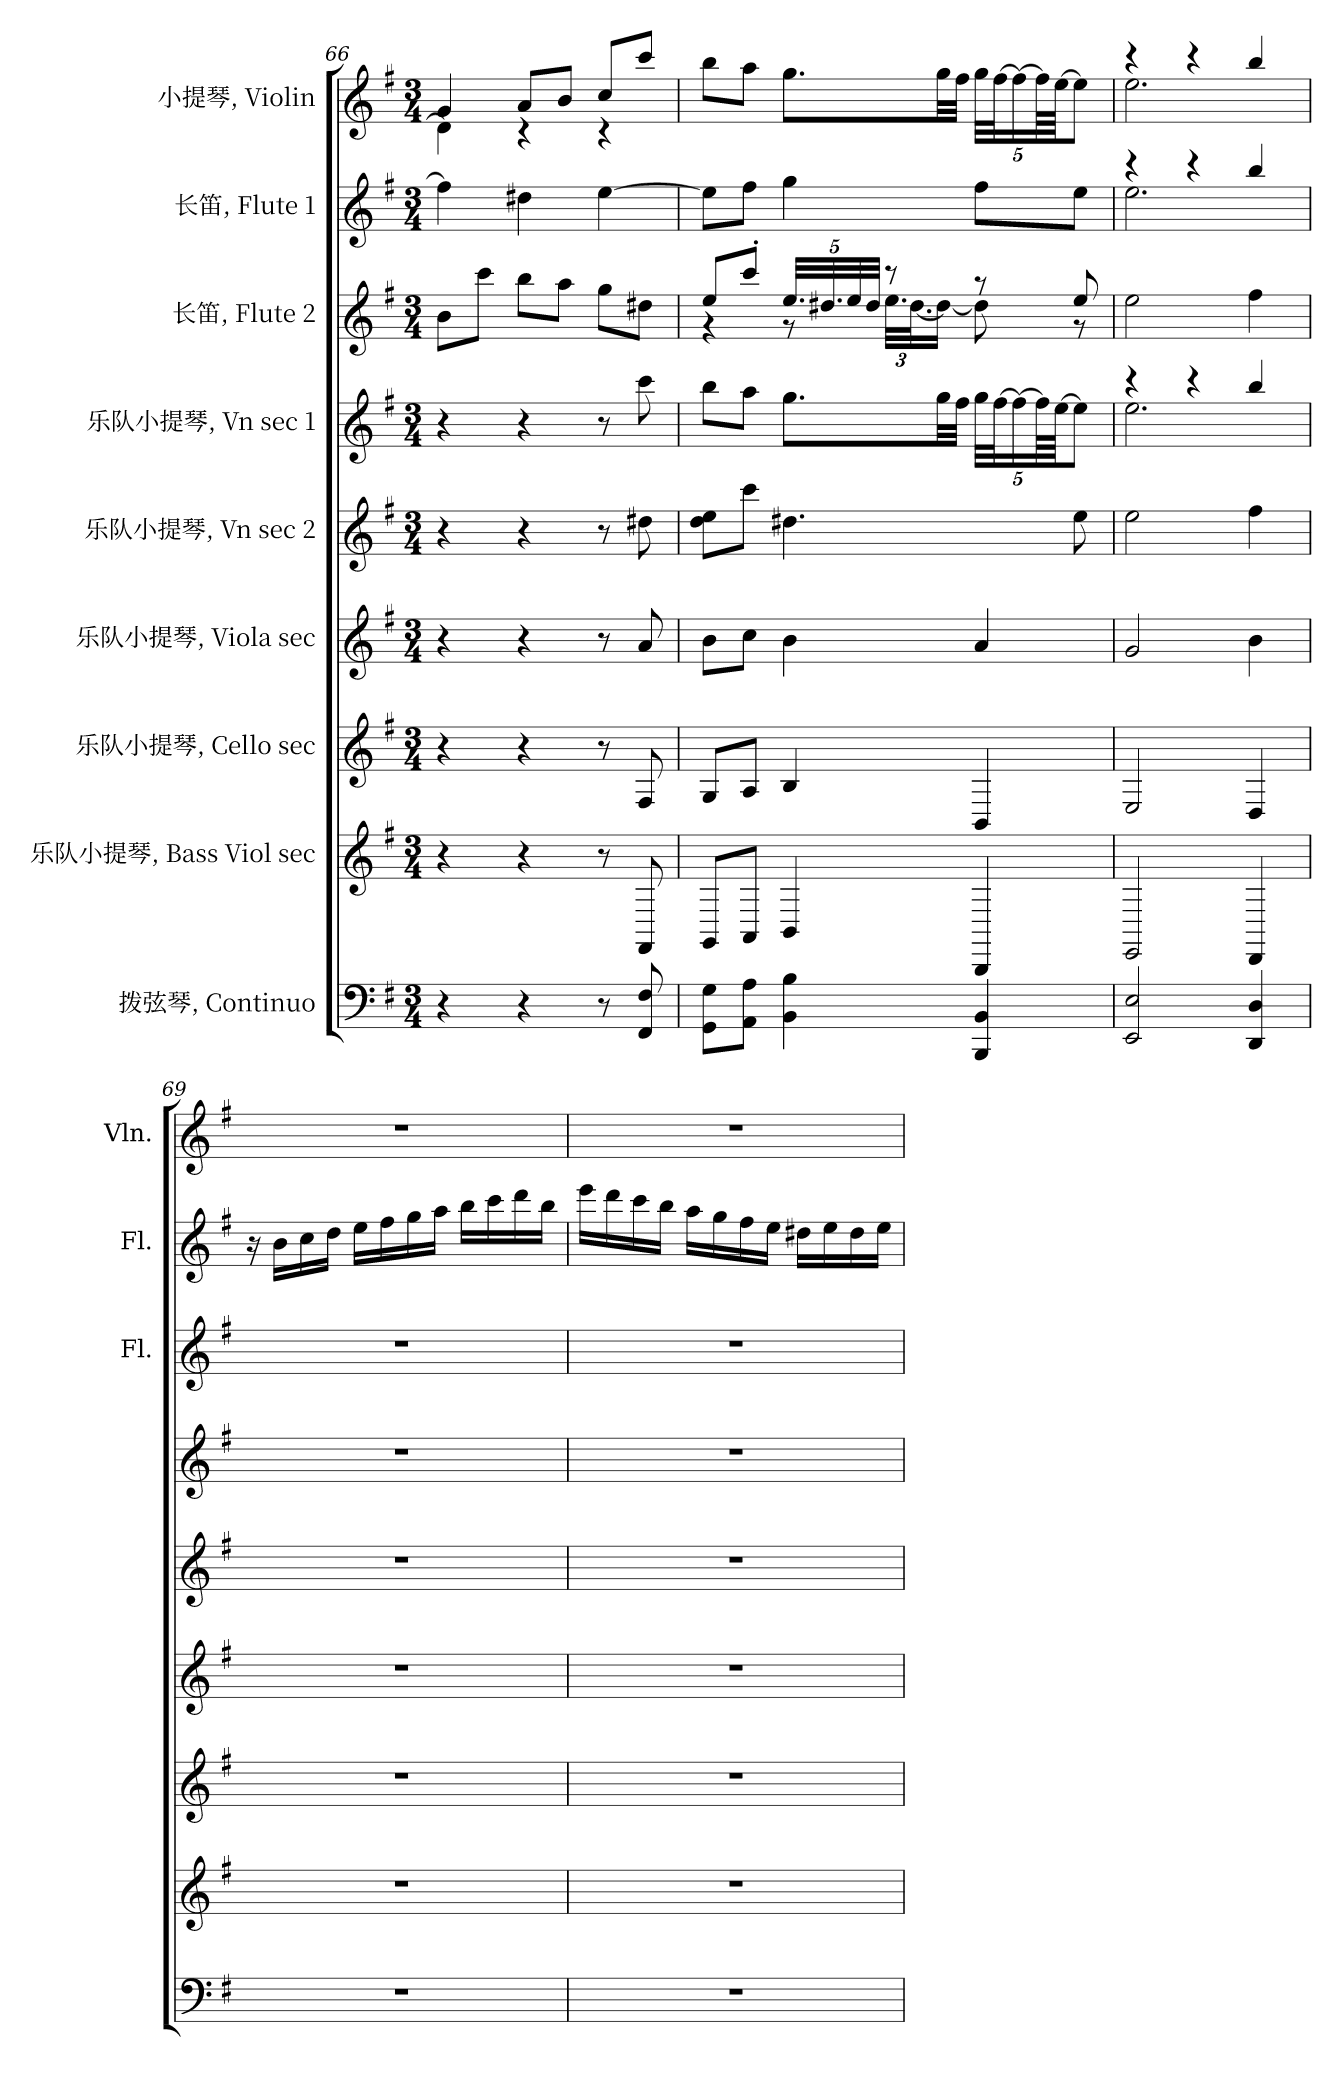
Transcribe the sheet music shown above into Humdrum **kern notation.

**kern	**kern	**kern	**kern	**kern	**kern	**kern	**kern	**kern
*part9	*part8	*part7	*part6	*part5	*part4	*part3	*part2	*part1
*staff9	*staff8	*staff7	*staff6	*staff5	*staff4	*staff3	*staff2	*staff1
*I"拨弦琴, Continuo	*I"乐队小提琴, Bass Viol sec	*I"乐队小提琴, Cello sec	*I"乐队小提琴, Viola sec	*I"乐队小提琴, Vn sec 2	*I"乐队小提琴, Vn sec 1	*I"长笛, Flute 2	*I"长笛, Flute 1	*I"小提琴, Violin
*	*	*	*	*	*	*I'Fl.	*I'Fl.	*I'Vln.
*clefF4	*clefG2	*clefG2	*clefG2	*clefG2	*clefG2	*clefG2	*clefG2	*clefG2
*k[f#]	*k[f#]	*k[f#]	*k[f#]	*k[f#]	*k[f#]	*k[f#]	*k[f#]	*k[f#]
*M3/4	*M3/4	*M3/4	*M3/4	*M3/4	*M3/4	*M3/4	*M3/4	*M3/4
=66	=66	=66	=66	=66	=66	=66	=66	=66
*	*	*	*	*	*	*	*	*^
4r	4r	4r	4r	4r	4r	8b\L	4ff\]	4g/	4d\]
.	.	.	.	.	.	8ccc\J	.	.	.
4r	4r	4r	4r	4r	4r	8bb\L	4dd#X\	8a/L	4r
.	.	.	.	.	.	8aa\J	.	8b/J	.
8r	8r	8r	8r	8r	8r	8gg\L	[4ee\	8cc/L	4r
8FF#/ 8F#/	8FF#/	8F#/	8a/	8dd#X\	8ccc\	8dd#X\J	.	8ccc/J	.
*	*	*	*	*	*	*	*	*v	*v
!!LO:PB:g=z
=67	=67	=67	=67	=67	=67	=67	=67	=67
*	*	*	*	*	*	*^	*	*
8GG\ 8G\L	8GG/L	8G/L	8b\L	8dd\ 8ee\L	8bb\L	8ee/L	4r	8ee\L]	8bb\L
8AA\ 8A\J	8AA/J	8A/J	8cc\J	8ccc\J	8aa\J	8ccc'/J	.	8ff#\J	8aa\J
*	*	*	*	*	*	*Xbrackettup	*	*	*
4BB\ 4B\	4BB/	4B/	4b\	4.dd#X\	8.gg\L	40.ee/LLL	8r	4gg\	8.gg\L
.	.	.	.	.	.	40.dd#X/	.	.	.
.	.	.	.	.	.	40ee/	.	.	.
.	.	.	.	.	.	40dd#/JJJ	.	.	.
.	.	.	.	.	.	8r	48.ee\LLL	.	.
.	.	.	.	.	.	.	[48.dd#\J	.	.
.	.	.	.	.	32gg\LL	.	16dd#\JJ_	.	32gg\LL
.	.	.	.	.	32ff#\JJJ	.	.	.	32ff#\JJJ
*	*	*	*	*	*Xbrackettup	*	*	*	*Xbrackettup
4BBB/ 4BB/	4BBB/	4BB/	4a/	.	40gg\LLL	8r	8dd#\]	8ff#\L	40gg\LLL
.	.	.	.	.	[40ff#\J	.	.	.	[40ff#\J
.	.	.	.	.	20ff#\_	.	.	.	20ff#\_
.	.	.	.	.	80ff#\LL]	.	.	.	80ff#\LL]
.	.	.	.	.	[80ee\JJJ	.	.	.	[80ee\JJJ
.	.	.	.	8ee\	8ee\J]	8ee/	8r	8ee\J	8ee\J]
*	*	*	*	*	*	*v	*v	*	*
=68	=68	=68	=68	=68	=68	=68	=68	=68
*	*	*	*	*	*^	*	*^	*^
2EE/ 2E/	2EE/	2E/	2g/	2ee\	4r	2.ee\	2ee\	4r	2.ee\	4r	2.ee\
.	.	.	.	.	4r	.	.	4r	.	4r	.
*	*	*	*	*	*	*	*	*	*	*MM46	*
4DD/ 4D/	4DD/	4D/	4b\	4ff#\	4bb/	.	4ff#\	4bb/	.	4bb/	.
*	*	*	*	*	*	*	*	*v	*v	*	*
*	*	*	*	*	*v	*v	*	*	*v	*v
=69	=69	=69	=69	=69	=69	=69	=69	=69
*	*	*	*	*	*	*	*	*MM61
2.r	2.r	2.r	2.r	2.r	2.r	2.r	16r	2.r
.	.	.	.	.	.	.	16b\LL	.
.	.	.	.	.	.	.	16cc\	.
.	.	.	.	.	.	.	16dd\JJ	.
.	.	.	.	.	.	.	16ee\LL	.
.	.	.	.	.	.	.	16ff#\	.
.	.	.	.	.	.	.	16gg\	.
.	.	.	.	.	.	.	16aa\JJ	.
.	.	.	.	.	.	.	16bb\LL	.
.	.	.	.	.	.	.	16ccc\	.
.	.	.	.	.	.	.	16ddd\	.
.	.	.	.	.	.	.	16bb\JJ	.
!!LO:PB:g=z
=70	=70	=70	=70	=70	=70	=70	=70	=70
2.r	2.r	2.r	2.r	2.r	2.r	2.r	16eee\LL	2.r
.	.	.	.	.	.	.	16ddd\	.
.	.	.	.	.	.	.	16ccc\	.
.	.	.	.	.	.	.	16bb\JJ	.
.	.	.	.	.	.	.	16aa\LL	.
.	.	.	.	.	.	.	16gg\	.
.	.	.	.	.	.	.	16ff#\	.
.	.	.	.	.	.	.	16ee\JJ	.
.	.	.	.	.	.	.	16dd#X\LL	.
.	.	.	.	.	.	.	16ee\	.
.	.	.	.	.	.	.	16dd#\	.
.	.	.	.	.	.	.	16ee\JJ	.
=	=	=	=	=	=	=	=	=
*-	*-	*-	*-	*-	*-	*-	*-	*-
